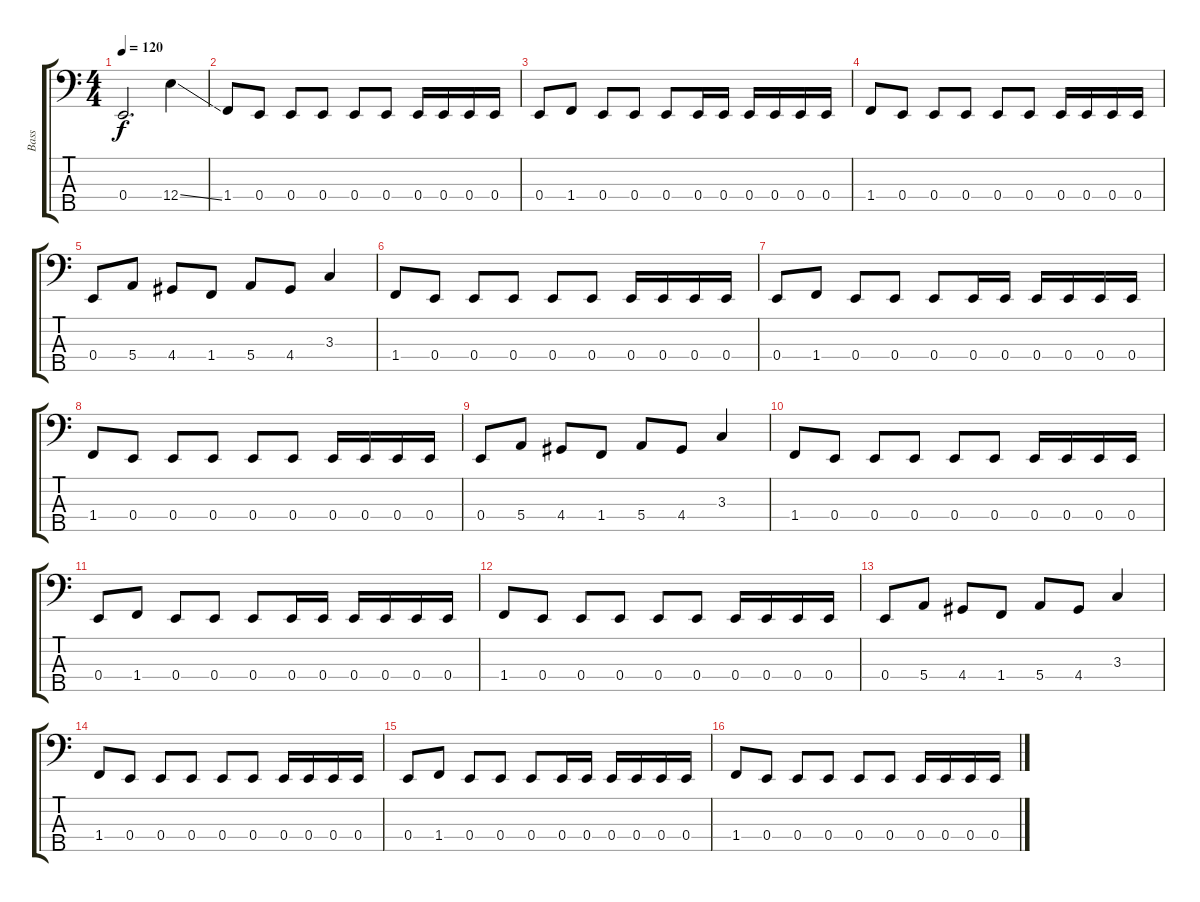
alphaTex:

\track ("Bass" "Bass") {instrument electricbasspick}
\staff {score tabs}
\tuning (G2 D2 A1 E1 B0) {hide}
\ts (4 4)
\tempo 120
\clef f4
\ks c
0.4{t}.2{d dy f} 12.4{ss}.4 |
1.4.8 0.4.8 0.4.8 0.4.8 0.4.8 0.4.8 0.4.16 0.4.16 0.4.16 0.4.16 |
0.4.8 1.4.8 0.4.8 0.4.8 0.4.8 0.4.16 0.4.16 0.4.16 0.4.16 0.4.16 0.4.16 |
1.4.8 0.4.8 0.4.8 0.4.8 0.4.8 0.4.8 0.4.16 0.4.16 0.4.16 0.4.16 |
0.4.8 5.4.8 4.4.8 1.4.8 5.4.8 4.4.8 3.3.4 |
1.4.8 0.4.8 0.4.8 0.4.8 0.4.8 0.4.8 0.4.16 0.4.16 0.4.16 0.4.16 |
0.4.8 1.4.8 0.4.8 0.4.8 0.4.8 0.4.16 0.4.16 0.4.16 0.4.16 0.4.16 0.4.16 |
1.4.8 0.4.8 0.4.8 0.4.8 0.4.8 0.4.8 0.4.16 0.4.16 0.4.16 0.4.16 |
0.4.8 5.4.8 4.4.8 1.4.8 5.4.8 4.4.8 3.3.4 |
1.4.8 0.4.8 0.4.8 0.4.8 0.4.8 0.4.8 0.4.16 0.4.16 0.4.16 0.4.16 |
0.4.8 1.4.8 0.4.8 0.4.8 0.4.8 0.4.16 0.4.16 0.4.16 0.4.16 0.4.16 0.4.16 |
1.4.8 0.4.8 0.4.8 0.4.8 0.4.8 0.4.8 0.4.16 0.4.16 0.4.16 0.4.16 |
0.4.8 5.4.8 4.4.8 1.4.8 5.4.8 4.4.8 3.3.4 |
1.4.8 0.4.8 0.4.8 0.4.8 0.4.8 0.4.8 0.4.16 0.4.16 0.4.16 0.4.16 |
0.4.8 1.4.8 0.4.8 0.4.8 0.4.8 0.4.16 0.4.16 0.4.16 0.4.16 0.4.16 0.4.16 |
1.4.8 0.4.8 0.4.8 0.4.8 0.4.8 0.4.8 0.4.16 0.4.16 0.4.16 0.4.16
